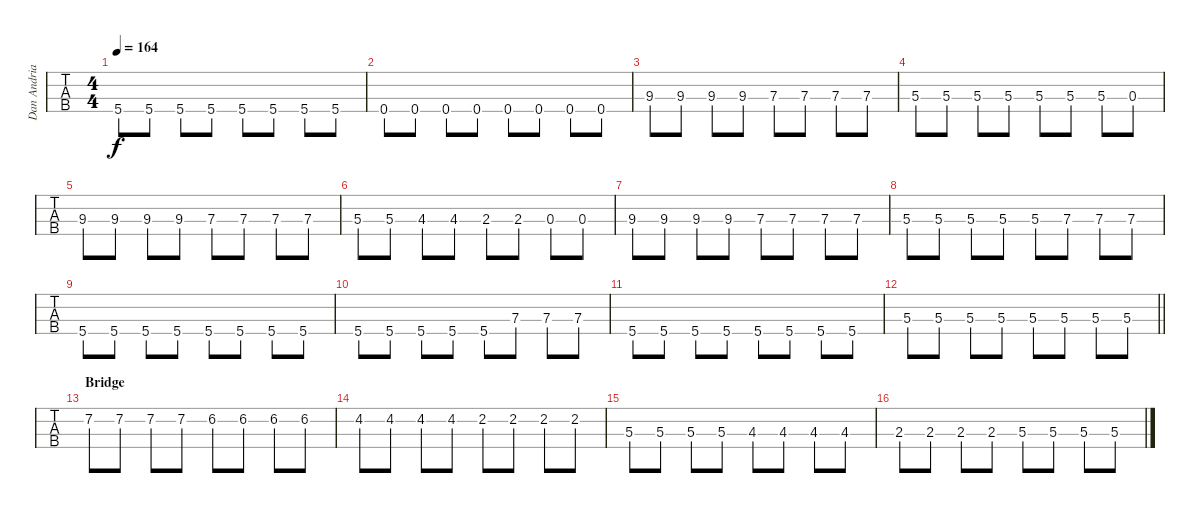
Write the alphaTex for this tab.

\track ("Dan Andriano - Bass" "Dan Andria") {instrument electricbassfinger}
\staff {tabs}
\tuning (G2 D2 A1 E1) {hide}
\ts (4 4)
\tempo 164
\clef f4
\ks c
5.4.8{dy f} 5.4.8 5.4.8 5.4.8 5.4.8 5.4.8 5.4.8 5.4.8 |
0.4.8 0.4.8 0.4.8 0.4.8 0.4.8 0.4.8 0.4.8 0.4.8 |
9.3.8 9.3.8 9.3.8 9.3.8 7.3.8 7.3.8 7.3.8 7.3.8 |
5.3.8 5.3.8 5.3.8 5.3.8 5.3.8 5.3.8 5.3.8 0.3.8 |
9.3.8 9.3.8 9.3.8 9.3.8 7.3.8 7.3.8 7.3.8 7.3.8 |
5.3.8 5.3.8 4.3.8 4.3.8 2.3.8 2.3.8 0.3.8 0.3.8 |
9.3.8 9.3.8 9.3.8 9.3.8 7.3.8 7.3.8 7.3.8 7.3.8 |
5.3.8 5.3.8 5.3.8 5.3.8 5.3.8 7.3.8 7.3.8 7.3.8 |
5.4.8 5.4.8 5.4.8 5.4.8 5.4.8 5.4.8 5.4.8 5.4.8 |
5.4.8 5.4.8 5.4.8 5.4.8 5.4.8 7.3.8 7.3.8 7.3.8 |
5.4.8 5.4.8 5.4.8 5.4.8 5.4.8 5.4.8 5.4.8 5.4.8 |
\barLineRight lightlight
5.3.8 5.3.8 5.3.8 5.3.8 5.3.8 5.3.8 5.3.8 5.3.8 |
\section ("" "Bridge")
7.2.8 7.2.8 7.2.8 7.2.8 6.2.8 6.2.8 6.2.8 6.2.8 |
4.2.8 4.2.8 4.2.8 4.2.8 2.2.8 2.2.8 2.2.8 2.2.8 |
5.3.8 5.3.8 5.3.8 5.3.8 4.3.8 4.3.8 4.3.8 4.3.8 |
2.3.8 2.3.8 2.3.8 2.3.8 5.3.8 5.3.8 5.3.8 5.3.8
